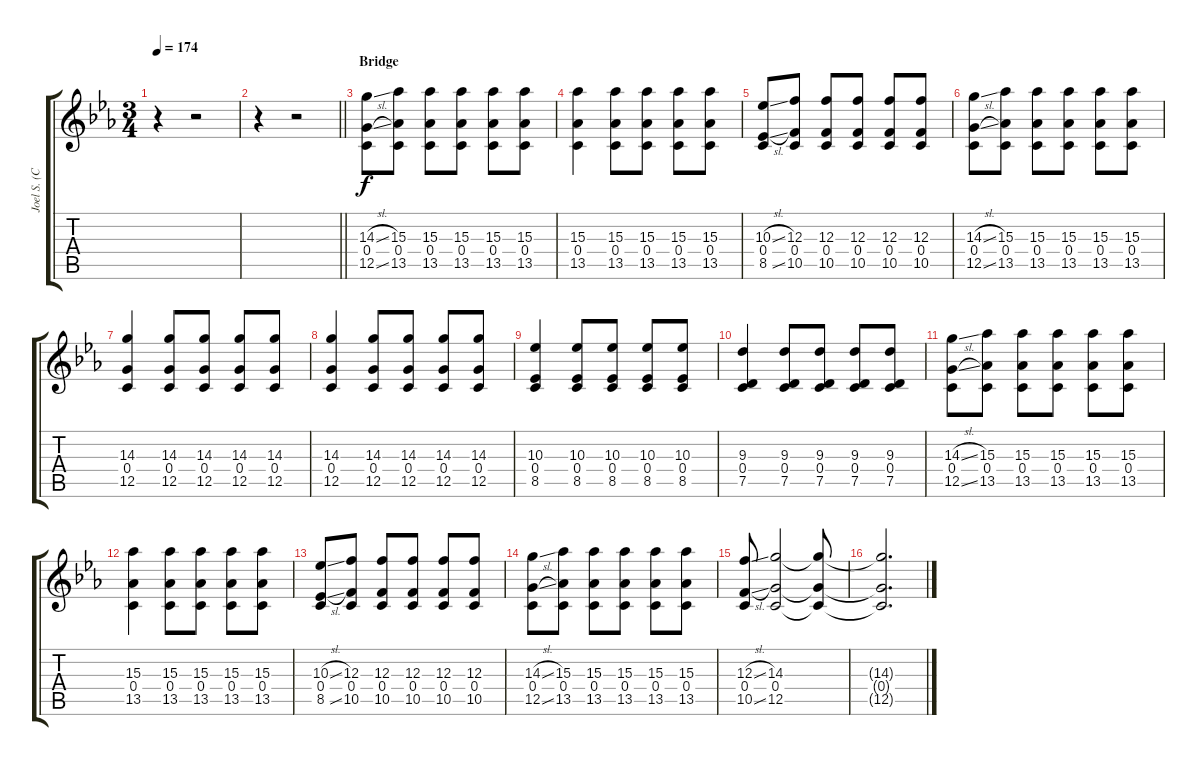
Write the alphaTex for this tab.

\track ("Joel S. (Clean)" "Joel S. (C") {instrument distortionguitar}
\staff {score tabs}
\tuning (D4 A3 F3 C3 G2 C2) {hide}
\ts (3 4)
\tempo 174
\clef g2
\ks cminor
r.4{dy f} r.2 |
\barLineRight lightlight
r.4 r.2 |
\section ("" "Bridge")
(14.3{sl} 0.4 12.5{sl}).8{volume 12 balance 4} (15.3 0.4 13.5).8 (15.3 0.4 13.5).8 (15.3 0.4 13.5).8 (15.3 0.4 13.5).8 (15.3 0.4 13.5).8 |
(15.3 0.4 13.5).4 (15.3 0.4 13.5).8 (15.3 0.4 13.5).8 (15.3 0.4 13.5).8 (15.3 0.4 13.5).8 |
(10.3{sl} 0.4 8.5{sl}).8 (12.3 0.4 10.5).8 (12.3 0.4 10.5).8 (12.3 0.4 10.5).8 (12.3 0.4 10.5).8 (12.3 0.4 10.5).8 |
(14.3{sl} 0.4 12.5{sl}).8 (15.3 0.4 13.5).8 (15.3 0.4 13.5).8 (15.3 0.4 13.5).8 (15.3 0.4 13.5).8 (15.3 0.4 13.5).8 |
(14.3 0.4 12.5).4 (14.3 0.4 12.5).8 (14.3 0.4 12.5).8 (14.3 0.4 12.5).8 (14.3 0.4 12.5).8 |
(14.3 0.4 12.5).4 (14.3 0.4 12.5).8 (14.3 0.4 12.5).8 (14.3 0.4 12.5).8 (14.3 0.4 12.5).8 |
(10.3 0.4 8.5).4 (10.3 0.4 8.5).8 (10.3 0.4 8.5).8 (10.3 0.4 8.5).8 (10.3 0.4 8.5).8 |
(9.3 0.4 7.5).4 (9.3 0.4 7.5).8 (9.3 0.4 7.5).8 (9.3 0.4 7.5).8 (9.3 0.4 7.5).8 |
(14.3{sl} 0.4 12.5{sl}).8 (15.3 0.4 13.5).8 (15.3 0.4 13.5).8 (15.3 0.4 13.5).8 (15.3 0.4 13.5).8 (15.3 0.4 13.5).8 |
(15.3 0.4 13.5).4 (15.3 0.4 13.5).8 (15.3 0.4 13.5).8 (15.3 0.4 13.5).8 (15.3 0.4 13.5).8 |
(10.3{sl} 0.4 8.5{sl}).8 (12.3 0.4 10.5).8 (12.3 0.4 10.5).8 (12.3 0.4 10.5).8 (12.3 0.4 10.5).8 (12.3 0.4 10.5).8 |
(14.3{sl} 0.4 12.5{sl}).8 (15.3 0.4 13.5).8 (15.3 0.4 13.5).8 (15.3 0.4 13.5).8 (15.3 0.4 13.5).8 (15.3 0.4 13.5).8 |
(12.3{sl} 0.4 10.5{sl}).8 (14.3 0.4 12.5).2 (14.3{t} 0.4{t} 12.5{t}).8 |
(14.3{t} 0.4{t} 12.5{t}).2{d}
